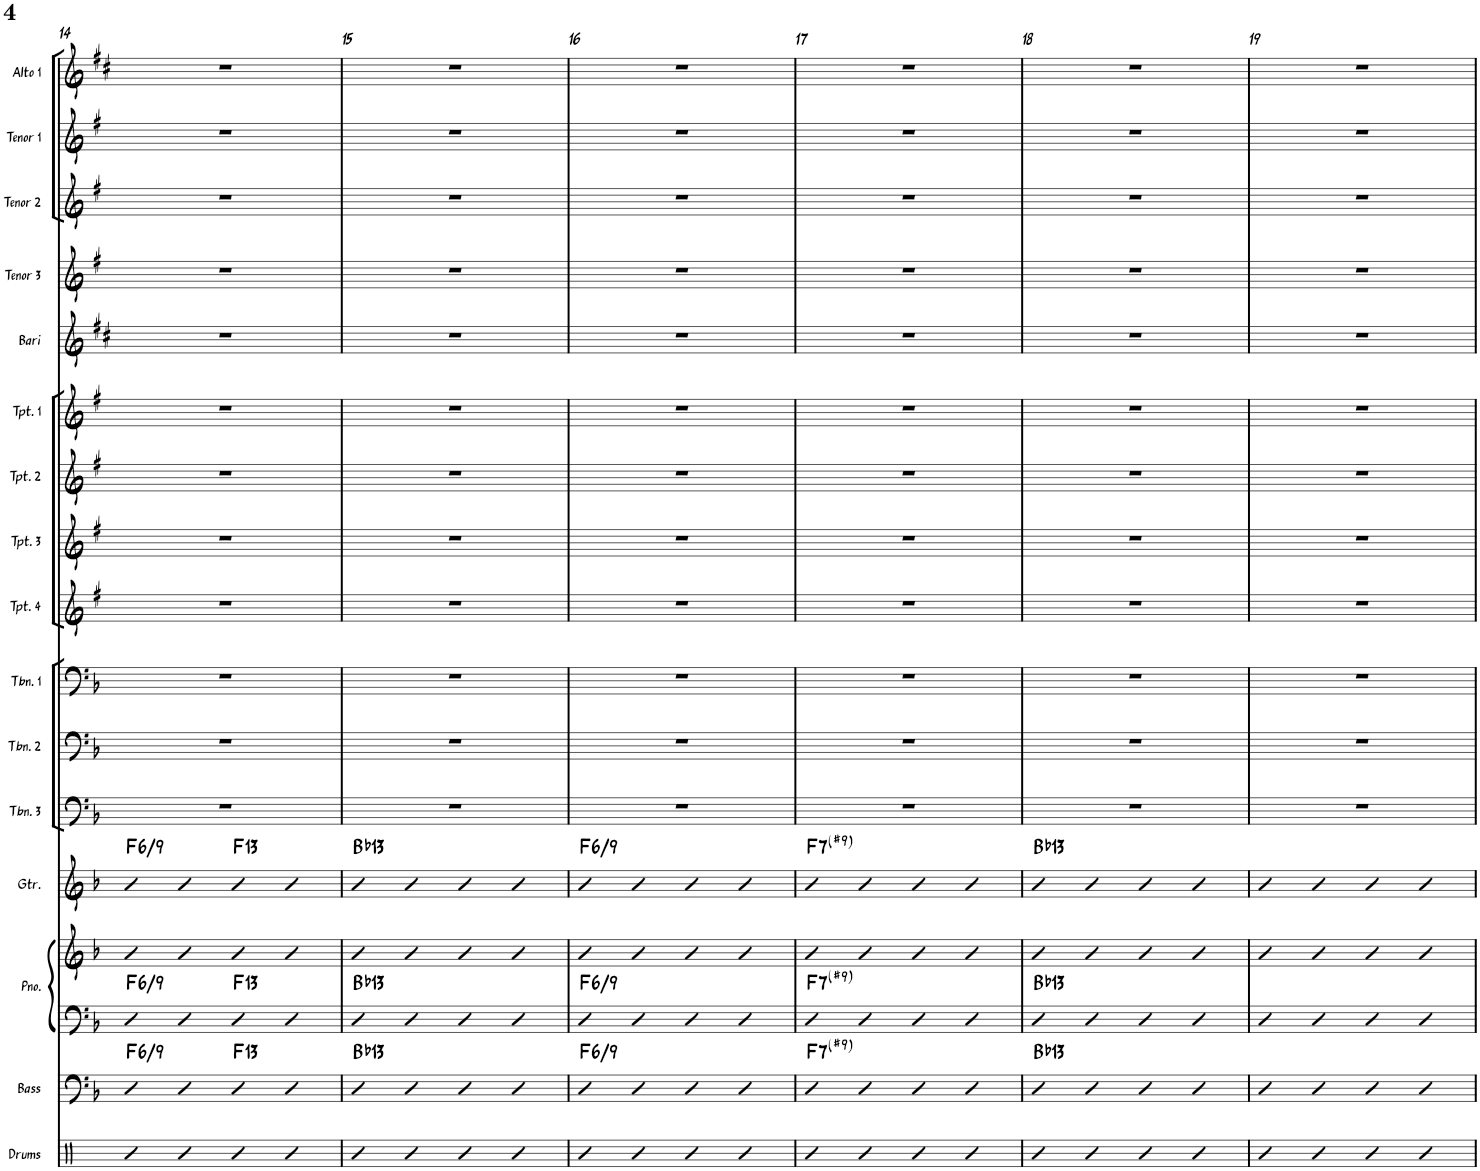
**kern	**kern	**harte	**kern	**kern	**harte	**kern	**harte	**kern	**kern	**kern	**kern	**kern	**kern	**kern	**kern	**kern	**kern	**kern	**kern
*part16	*part15	*part15	*part14	*part14	*part14	*part13	*part13	*part12	*part11	*part10	*part9	*part8	*part7	*part6	*part5	*part4	*part3	*part2	*part1
*staff17	*staff16	*	*staff15	*staff14	*	*staff13	*	*staff12	*staff11	*staff10	*staff9	*staff8	*staff7	*staff6	*staff5	*staff4	*staff3	*staff2	*staff1
*I"Drums	*I"Acoustic Bass	*	*I"Piano	*	*	*I"Guitar	*	*I"Trombone 3	*I"Trombone 2	*I"Trombone 1	*I"Trumpet 4	*I"Trumpet 3	*I"Trumpet 2	*I"Trumpet 1	*I"Bari Sax	*I"Tenor Sax 3	*I"Tenor Sax 2	*I"Tenor Sax 1	*I"Alto Sax 1
*I'Drums	*I'Bass	*	*I'Pno.	*	*	*I'Gtr.	*	*I'Tbn. 3	*I'Tbn. 2	*I'Tbn. 1	*I'Tpt. 4	*I'Tpt. 3	*I'Tpt. 2	*I'Tpt. 1	*I'Bari	*I'Tenor 3	*I'Tenor 2	*I'Tenor 1	*I'Alto 1
!!LO:PB:g=z
*clefX	*clefF4	*	*clefF4	*clefG2	*	*clefG2	*	*clefF4	*clefF4	*clefF4	*clefG2	*clefG2	*clefG2	*clefG2	*clefG2	*clefG2	*clefG2	*clefG2	*clefG2
*	*Trd7c12	*	*	*	*	*	*	*	*	*	*Trd1c2	*Trd1c2	*Trd1c2	*Trd1c2	*Trd12c21	*Trd8c14	*Trd8c14	*Trd8c14	*Trd5c9
*k[]	*k[b-]	*	*k[b-]	*k[b-]	*	*k[b-]	*	*k[b-]	*k[b-]	*k[b-]	*k[f#]	*k[f#]	*k[f#]	*k[f#]	*k[f#c#]	*k[f#]	*k[f#]	*k[f#]	*k[f#c#]
*M4/4	*M4/4	*	*M4/4	*M4/4	*	*M4/4	*	*M4/4	*M4/4	*M4/4	*M4/4	*M4/4	*M4/4	*M4/4	*M4/4	*M4/4	*M4/4	*M4/4	*M4/4
=14	=14	=14	=14	=14	=14	=14	=14	=14	=14	=14	=14	=14	=14	=14	=14	=14	=14	=14	=14
!	!	!LO:H:kt=/6	!	!	!LO:H:kt=/6	!	!LO:H:kt=/6	!	!	!	!	!	!	!	!	!	!	!	!
4R	4D	F:maj6(9)	4D	4b-	F:maj6(9)	4b-	F:maj6(9)	1r	1r	1r	1r	1r	1r	1r	1r	1r	1r	1r	1r
4R	4D	.	4D	4b-	.	4b-	.	.	.	.	.	.	.	.	.	.	.	.	.
!	!	!LO:H:kt=13	!	!	!LO:H:kt=13	!	!LO:H:kt=13	!	!	!	!	!	!	!	!	!	!	!	!
4R	4D	F:9(11,13)	4D	4b-	F:9(11,13)	4b-	F:9(11,13)	.	.	.	.	.	.	.	.	.	.	.	.
4R	4D	.	4D	4b-	.	4b-	.	.	.	.	.	.	.	.	.	.	.	.	.
=15	=15	=15	=15	=15	=15	=15	=15	=15	=15	=15	=15	=15	=15	=15	=15	=15	=15	=15	=15
!	!	!LO:H:kt=13	!	!	!LO:H:kt=13	!	!LO:H:kt=13	!	!	!	!	!	!	!	!	!	!	!	!
4R	4D	Bb:9(11,13)	4D	4b-	Bb:9(11,13)	4b-	Bb:9(11,13)	1r	1r	1r	1r	1r	1r	1r	1r	1r	1r	1r	1r
4R	4D	.	4D	4b-	.	4b-	.	.	.	.	.	.	.	.	.	.	.	.	.
4R	4D	.	4D	4b-	.	4b-	.	.	.	.	.	.	.	.	.	.	.	.	.
4R	4D	.	4D	4b-	.	4b-	.	.	.	.	.	.	.	.	.	.	.	.	.
=16	=16	=16	=16	=16	=16	=16	=16	=16	=16	=16	=16	=16	=16	=16	=16	=16	=16	=16	=16
!	!	!LO:H:kt=/6	!	!	!LO:H:kt=/6	!	!LO:H:kt=/6	!	!	!	!	!	!	!	!	!	!	!	!
4R	4D	F:maj6(9)	4D	4b-	F:maj6(9)	4b-	F:maj6(9)	1r	1r	1r	1r	1r	1r	1r	1r	1r	1r	1r	1r
4R	4D	.	4D	4b-	.	4b-	.	.	.	.	.	.	.	.	.	.	.	.	.
4R	4D	.	4D	4b-	.	4b-	.	.	.	.	.	.	.	.	.	.	.	.	.
4R	4D	.	4D	4b-	.	4b-	.	.	.	.	.	.	.	.	.	.	.	.	.
=17	=17	=17	=17	=17	=17	=17	=17	=17	=17	=17	=17	=17	=17	=17	=17	=17	=17	=17	=17
!	!	!LO:H:kt=7	!	!	!LO:H:kt=7	!	!LO:H:kt=7	!	!	!	!	!	!	!	!	!	!	!	!
4R	4D	F:7(#9)	4D	4b-	F:7(#9)	4b-	F:7(#9)	1r	1r	1r	1r	1r	1r	1r	1r	1r	1r	1r	1r
4R	4D	.	4D	4b-	.	4b-	.	.	.	.	.	.	.	.	.	.	.	.	.
4R	4D	.	4D	4b-	.	4b-	.	.	.	.	.	.	.	.	.	.	.	.	.
4R	4D	.	4D	4b-	.	4b-	.	.	.	.	.	.	.	.	.	.	.	.	.
=18	=18	=18	=18	=18	=18	=18	=18	=18	=18	=18	=18	=18	=18	=18	=18	=18	=18	=18	=18
!	!	!LO:H:kt=13	!	!	!LO:H:kt=13	!	!LO:H:kt=13	!	!	!	!	!	!	!	!	!	!	!	!
4R	4D	Bb:9(11,13)	4D	4b-	Bb:9(11,13)	4b-	Bb:9(11,13)	1r	1r	1r	1r	1r	1r	1r	1r	1r	1r	1r	1r
4R	4D	.	4D	4b-	.	4b-	.	.	.	.	.	.	.	.	.	.	.	.	.
4R	4D	.	4D	4b-	.	4b-	.	.	.	.	.	.	.	.	.	.	.	.	.
4R	4D	.	4D	4b-	.	4b-	.	.	.	.	.	.	.	.	.	.	.	.	.
=19	=19	=19	=19	=19	=19	=19	=19	=19	=19	=19	=19	=19	=19	=19	=19	=19	=19	=19	=19
4R	4D	.	4D	4b-	.	4b-	.	1r	1r	1r	1r	1r	1r	1r	1r	1r	1r	1r	1r
4R	4D	.	4D	4b-	.	4b-	.	.	.	.	.	.	.	.	.	.	.	.	.
4R	4D	.	4D	4b-	.	4b-	.	.	.	.	.	.	.	.	.	.	.	.	.
4R	4D	.	4D	4b-	.	4b-	.	.	.	.	.	.	.	.	.	.	.	.	.
=	=	=	=	=	=	=	=	=	=	=	=	=	=	=	=	=	=	=	=
*-	*-	*-	*-	*-	*-	*-	*-	*-	*-	*-	*-	*-	*-	*-	*-	*-	*-	*-	*-
